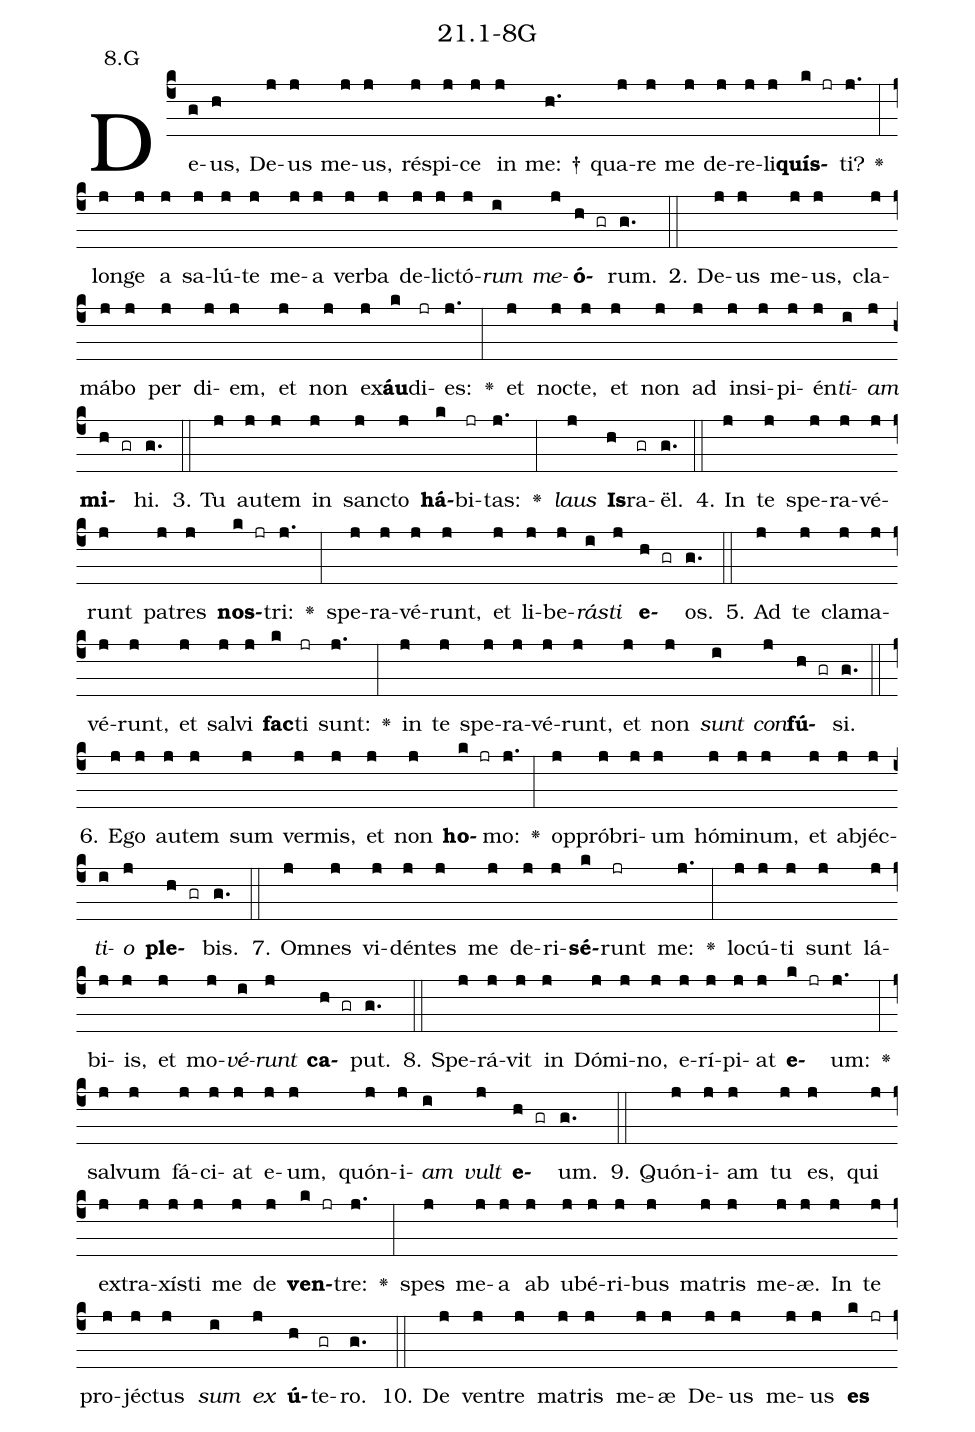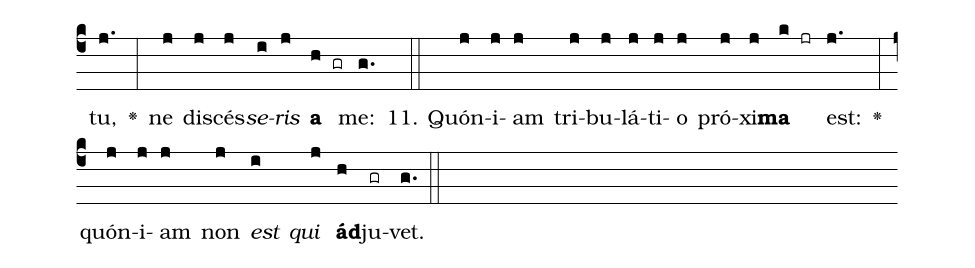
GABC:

name: 21.1-8G;
annotation: 8.G;
%%
(c4)De(g)us,(h) De(j)us(j) me(j)us,(j) ré(j)spi(j)ce(j) in(j) me: †(h.) qua(j)re(j) me(j) de(j)re(j)li(j)<b>quís</b>(k jr)ti?(j.) <v>\greheightstar</v>(:) lon(j)ge(j) a(j) sa(j)lú(j)te(j) me(j)a(j) ver(j)ba(j) de(j)lic(j)tó(j)<i>rum</i>(i) <i>me</i>(j)<b>ó</b>(h gr)rum.(g.) (::)
2. De(j)us(j) me(j)us,(j) cla(j)má(j)bo(j) per(j) di(j)em,(j) et(j) non(j) ex(j)<b>áu</b>(k)di(jr)es:(j.) <v>\greheightstar</v>(:) et(j) noc(j)te,(j) et(j) non(j) ad(j) in(j)si(j)pi(j)én(j)<i>ti</i>(i)<i>am</i>(j) <b>mi</b>(h gr)hi.(g.) (::)
3. Tu(j) au(j)tem(j) in(j) sanc(j)to(j) <b>há</b>(k)bi(jr)tas:(j.) <v>\greheightstar</v>(:) <i>laus</i>(j) <b>Is</b>(h)ra(gr)ël.(g.) (::)
4. In(j) te(j) spe(j)ra(j)vé(j)runt(j) pa(j)tres(j) <b>nos</b>(k jr)tri:(j.) <v>\greheightstar</v>(:) spe(j)ra(j)vé(j)runt,(j) et(j) li(j)be(j)<i>rás</i>(i)<i>ti</i>(j) <b>e</b>(h gr)os.(g.) (::)
5. Ad(j) te(j) cla(j)ma(j)vé(j)runt,(j) et(j) sal(j)vi(j) <b>fac</b>(k)ti(jr) sunt:(j.) <v>\greheightstar</v>(:) in(j) te(j) spe(j)ra(j)vé(j)runt,(j) et(j) non(j) <i>sunt</i>(i) <i>con</i>(j)<b>fú</b>(h gr)si.(g.) (::)
6. E(j)go(j) au(j)tem(j) sum(j) ver(j)mis,(j) et(j) non(j) <b>ho</b>(k jr)mo:(j.) <v>\greheightstar</v>(:) op(j)pró(j)bri(j)um(j) hó(j)mi(j)num,(j) et(j) ab(j)jéc(j)<i>ti</i>(i)<i>o</i>(j) <b>ple</b>(h gr)bis.(g.) (::)
7. Om(j)nes(j) vi(j)dén(j)tes(j) me(j) de(j)ri(j)<b>sé</b>(k)runt(jr) me:(j.) <v>\greheightstar</v>(:) lo(j)cú(j)ti(j) sunt(j) lá(j)bi(j)is,(j) et(j) mo(j)<i>vé</i>(i)<i>runt</i>(j) <b>ca</b>(h gr)put.(g.) (::)
8. Spe(j)rá(j)vit(j) in(j) Dó(j)mi(j)no,(j) e(j)rí(j)pi(j)at(j) <b>e</b>(k jr)um:(j.) <v>\greheightstar</v>(:) sal(j)vum(j) fá(j)ci(j)at(j) e(j)um,(j) quón(j)i(j)<i>am</i>(i) <i>vult</i>(j) <b>e</b>(h gr)um.(g.) (::)
9. Quón(j)i(j)am(j) tu(j) es,(j) qui(j) ex(j)tra(j)xís(j)ti(j) me(j) de(j) <b>ven</b>(k jr)tre:(j.) <v>\greheightstar</v>(:) spes(j) me(j)a(j) ab(j) u(j)bé(j)ri(j)bus(j) ma(j)tris(j) me(j)æ.(j) In(j) te(j) pro(j)jéc(j)tus(j) <i>sum</i>(i) <i>ex</i>(j) <b>ú</b>(h)te(gr)ro.(g.) (::)
10. De(j) ven(j)tre(j) ma(j)tris(j) me(j)æ(j) De(j)us(j) me(j)us(j) <b>es</b>(k jr) tu,(j.) <v>\greheightstar</v>(:) ne(j) di(j)scés(j)<i>se</i>(i)<i>ris</i>(j) <b>a</b>(h gr) me:(g.) (::)
11. Quón(j)i(j)am(j) tri(j)bu(j)lá(j)ti(j)o(j) pró(j)xi(j)<b>ma</b>(k jr) est:(j.) <v>\greheightstar</v>(:) quón(j)i(j)am(j) non(j) <i>est</i>(i) <i>qui</i>(j) <b>ád</b>(h)ju(gr)vet.(g.) (::)
